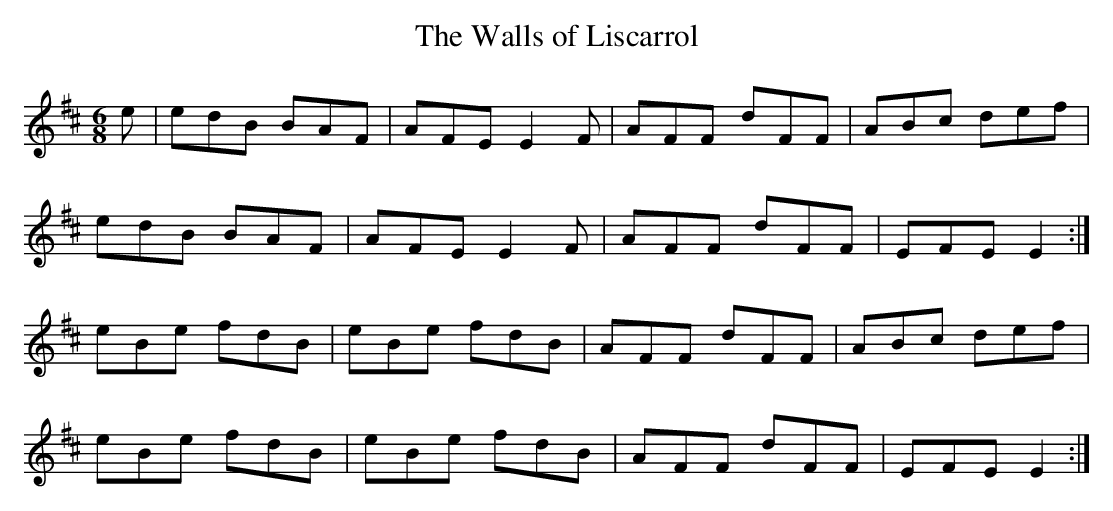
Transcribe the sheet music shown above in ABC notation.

X:1
T:Walls of Liscarrol, The
M:6/8
K:Edor
e|edB BAF|AFE E2F|AFF dFF|ABc def|
edB BAF|AFE E2F|AFF dFF|EFE E2:|
eBe fdB|eBe fdB|AFF dFF|ABc def|
eBe fdB|eBe fdB|AFF dFF|EFE E2:|
